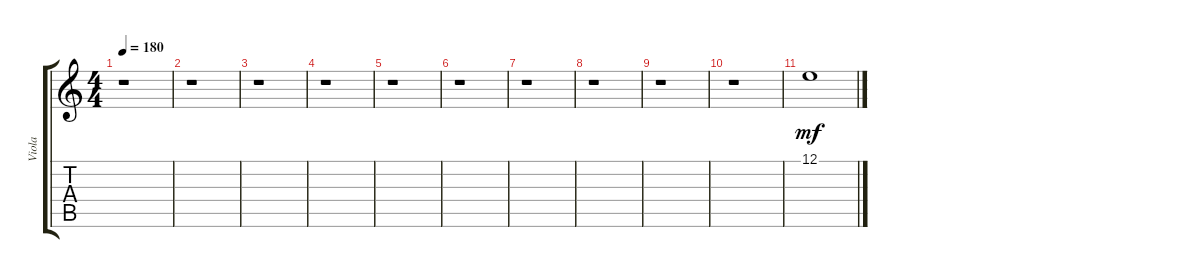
\track ("Viola" "Viola") {instrument stringensemble1}
\staff {score tabs}
\tuning (E4 B3 G3 D3 A2 E2) {hide}
\ts (4 4)
\tempo 180
\clef g2
\ks c
r.1{dy f} |
r.1 |
r.1 |
r.1 |
r.1 |
r.1 |
r.1 |
r.1 |
r.1 |
r.1 |
12.1.1{dy mf}
